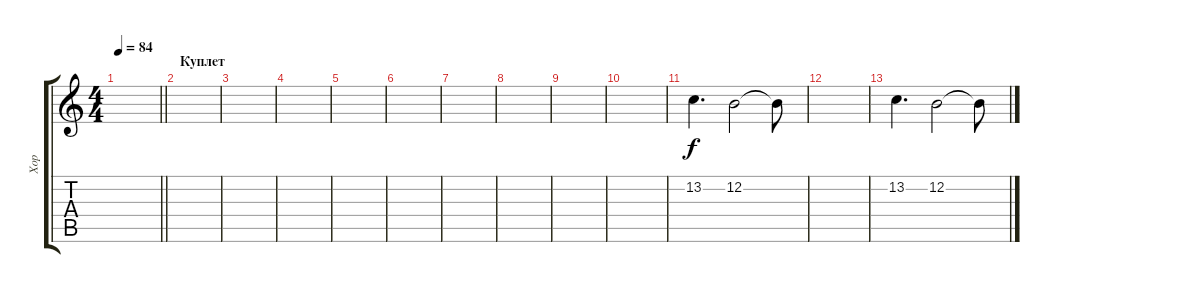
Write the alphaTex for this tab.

\track ("Хор" "Хор") {instrument choiraahs}
\staff {score tabs}
\tuning (E4 B3 G3 D3 A2 E2) {hide}
\ts (4 4)
\tempo 84
\clef g2
\barLineRight lightlight
\ks c
|
\section ("" "Куплет")
|
|
|
|
|
|
|
|
|
13.2.4{d} 12.2.2 12.2{t}.8 |
|
13.2.4{d} 12.2.2 12.2{t}.8
